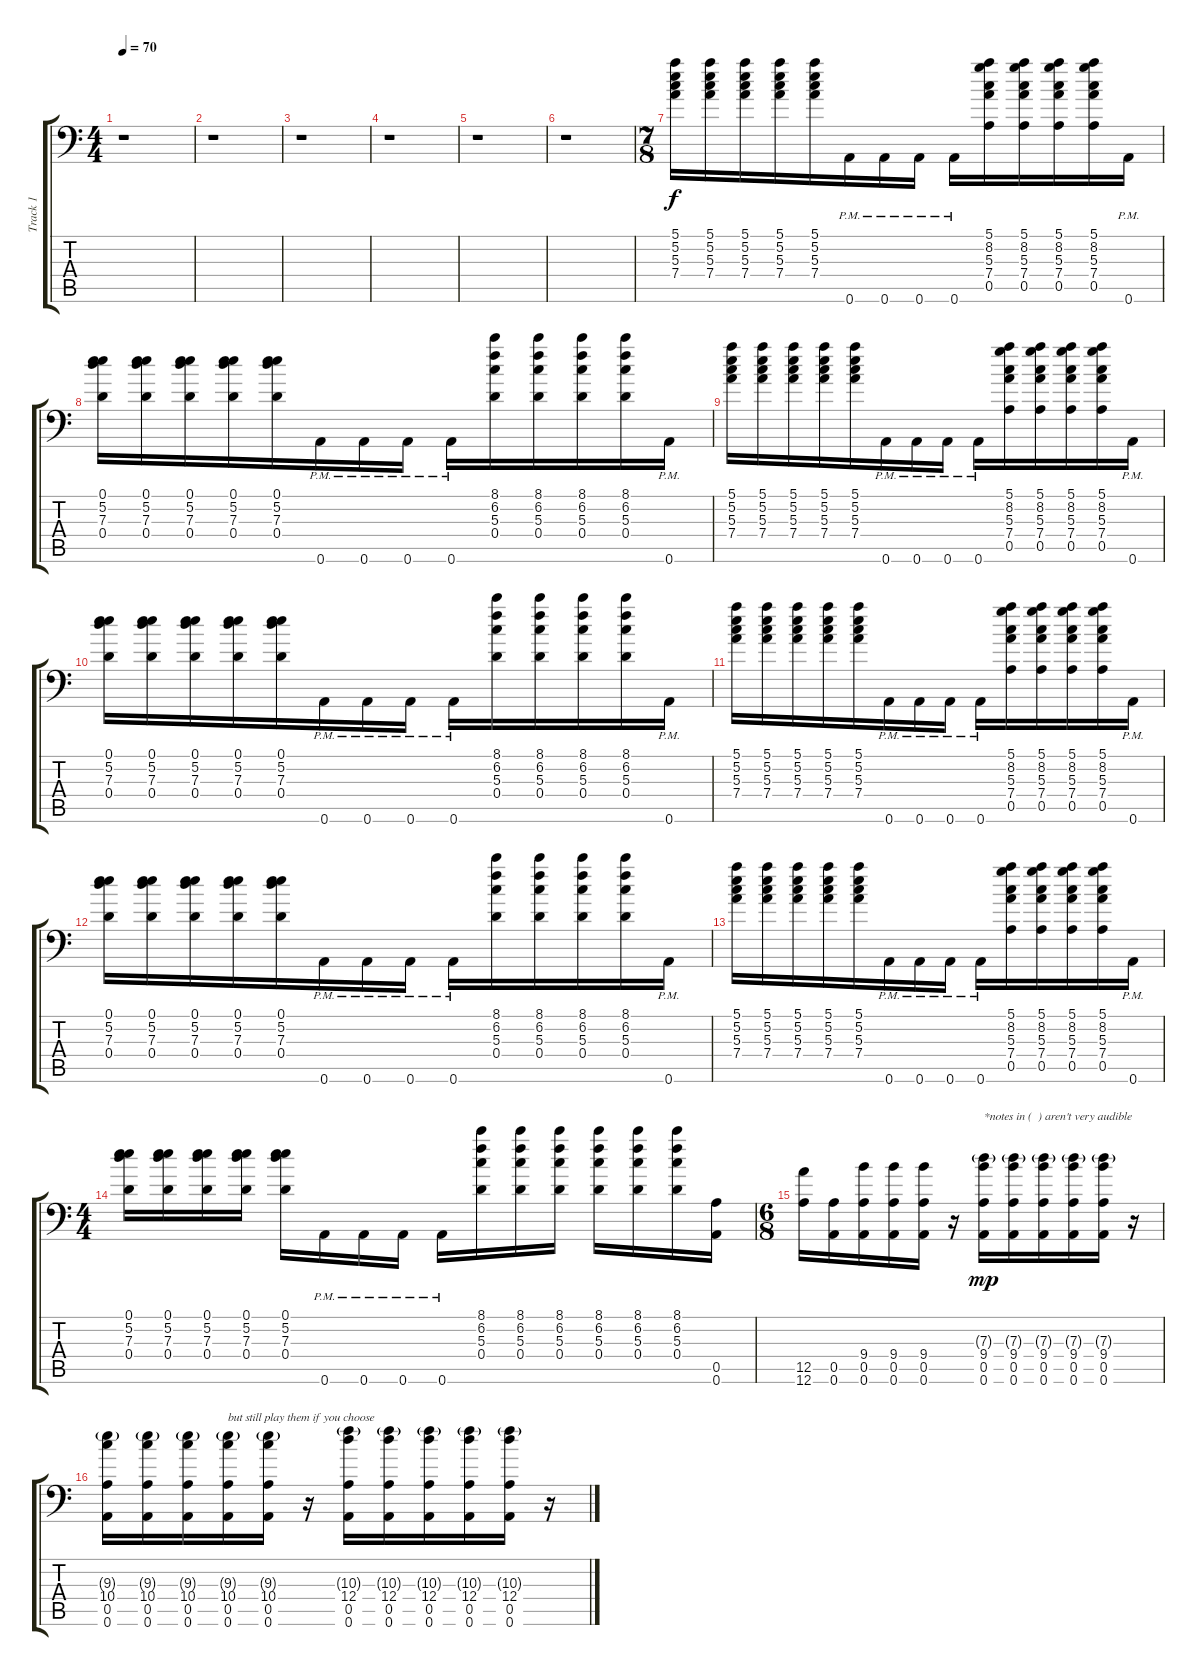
\track ("Track 1" "Track 1") {instrument overdrivenguitar}
\staff {score tabs}
\tuning (E4 B3 G3 D3 A2 A1) {hide}
\ts (4 4)
\tempo 70
\clef f4
\ks c
r.1{dy f} |
r.1 |
r.1 |
r.1 |
r.1 |
r.1 |
\ts (7 8)
(5.1 5.2 5.3 7.4).16 (5.1 5.2 5.3 7.4).16 (5.1 5.2 5.3 7.4).16 (5.1 5.2 5.3 7.4).16 (5.1 5.2 5.3 7.4).16 0.6{pm}.16 0.6{pm}.16 0.6{pm}.16 0.6{pm}.16 (5.1 8.2 5.3 7.4 0.5).16 (5.1 8.2 5.3 7.4 0.5).16 (5.1 8.2 5.3 7.4 0.5).16 (5.1 8.2 5.3 7.4 0.5).16 0.6{pm}.16 |
(0.1 5.2 7.3 0.4).16 (0.1 5.2 7.3 0.4).16 (0.1 5.2 7.3 0.4).16 (0.1 5.2 7.3 0.4).16 (0.1 5.2 7.3 0.4).16 0.6{pm}.16 0.6{pm}.16 0.6{pm}.16 0.6{pm}.16 (8.1 6.2 5.3 0.4).16 (8.1 6.2 5.3 0.4).16 (8.1 6.2 5.3 0.4).16 (8.1 6.2 5.3 0.4).16 0.6{pm}.16 |
(5.1 5.2 5.3 7.4).16 (5.1 5.2 5.3 7.4).16 (5.1 5.2 5.3 7.4).16 (5.1 5.2 5.3 7.4).16 (5.1 5.2 5.3 7.4).16 0.6{pm}.16 0.6{pm}.16 0.6{pm}.16 0.6{pm}.16 (5.1 8.2 5.3 7.4 0.5).16 (5.1 8.2 5.3 7.4 0.5).16 (5.1 8.2 5.3 7.4 0.5).16 (5.1 8.2 5.3 7.4 0.5).16 0.6{pm}.16 |
(0.1 5.2 7.3 0.4).16 (0.1 5.2 7.3 0.4).16 (0.1 5.2 7.3 0.4).16 (0.1 5.2 7.3 0.4).16 (0.1 5.2 7.3 0.4).16 0.6{pm}.16 0.6{pm}.16 0.6{pm}.16 0.6{pm}.16 (8.1 6.2 5.3 0.4).16 (8.1 6.2 5.3 0.4).16 (8.1 6.2 5.3 0.4).16 (8.1 6.2 5.3 0.4).16 0.6{pm}.16 |
(5.1 5.2 5.3 7.4).16 (5.1 5.2 5.3 7.4).16 (5.1 5.2 5.3 7.4).16 (5.1 5.2 5.3 7.4).16 (5.1 5.2 5.3 7.4).16 0.6{pm}.16 0.6{pm}.16 0.6{pm}.16 0.6{pm}.16 (5.1 8.2 5.3 7.4 0.5).16 (5.1 8.2 5.3 7.4 0.5).16 (5.1 8.2 5.3 7.4 0.5).16 (5.1 8.2 5.3 7.4 0.5).16 0.6{pm}.16 |
(0.1 5.2 7.3 0.4).16 (0.1 5.2 7.3 0.4).16 (0.1 5.2 7.3 0.4).16 (0.1 5.2 7.3 0.4).16 (0.1 5.2 7.3 0.4).16 0.6{pm}.16 0.6{pm}.16 0.6{pm}.16 0.6{pm}.16 (8.1 6.2 5.3 0.4).16 (8.1 6.2 5.3 0.4).16 (8.1 6.2 5.3 0.4).16 (8.1 6.2 5.3 0.4).16 0.6{pm}.16 |
(5.1 5.2 5.3 7.4).16 (5.1 5.2 5.3 7.4).16 (5.1 5.2 5.3 7.4).16 (5.1 5.2 5.3 7.4).16 (5.1 5.2 5.3 7.4).16 0.6{pm}.16 0.6{pm}.16 0.6{pm}.16 0.6{pm}.16 (5.1 8.2 5.3 7.4 0.5).16 (5.1 8.2 5.3 7.4 0.5).16 (5.1 8.2 5.3 7.4 0.5).16 (5.1 8.2 5.3 7.4 0.5).16 0.6{pm}.16 |
\ts (4 4)
(0.1 5.2 7.3 0.4).16 (0.1 5.2 7.3 0.4).16 (0.1 5.2 7.3 0.4).16 (0.1 5.2 7.3 0.4).16 (0.1 5.2 7.3 0.4).16 0.6{pm}.16 0.6{pm}.16 0.6{pm}.16 0.6{pm}.16 (8.1 6.2 5.3 0.4).16 (8.1 6.2 5.3 0.4).16 (8.1 6.2 5.3 0.4).16 (8.1 6.2 5.3 0.4).16 (8.1 6.2 5.3 0.4).16 (8.1 6.2 5.3 0.4).16 (0.5 0.6).16 |
\ts (6 8)
(12.5 12.6).16 (0.5 0.6).16 (9.4 0.5 0.6).16 (9.4 0.5 0.6).16 (9.4 0.5 0.6).16 r.16 (7.3{g} 9.4 0.5 0.6).16{txt "*notes in (  ) aren't very audible" dy mp} (7.3{g} 9.4 0.5 0.6).16 (7.3{g} 9.4 0.5 0.6).16 (7.3{g} 9.4 0.5 0.6).16 (7.3{g} 9.4 0.5 0.6).16 r.16 |
(9.3{g} 10.4 0.5 0.6).16 (9.3{g} 10.4 0.5 0.6).16 (9.3{g} 10.4 0.5 0.6).16 (9.3{g} 10.4 0.5 0.6).16{txt "but still play them if you choose"} (9.3{g} 10.4 0.5 0.6).16 r.16 (10.3{g} 12.4 0.5 0.6).16 (10.3{g} 12.4 0.5 0.6).16 (10.3{g} 12.4 0.5 0.6).16 (10.3{g} 12.4 0.5 0.6).16 (10.3{g} 12.4 0.5 0.6).16 r.16
